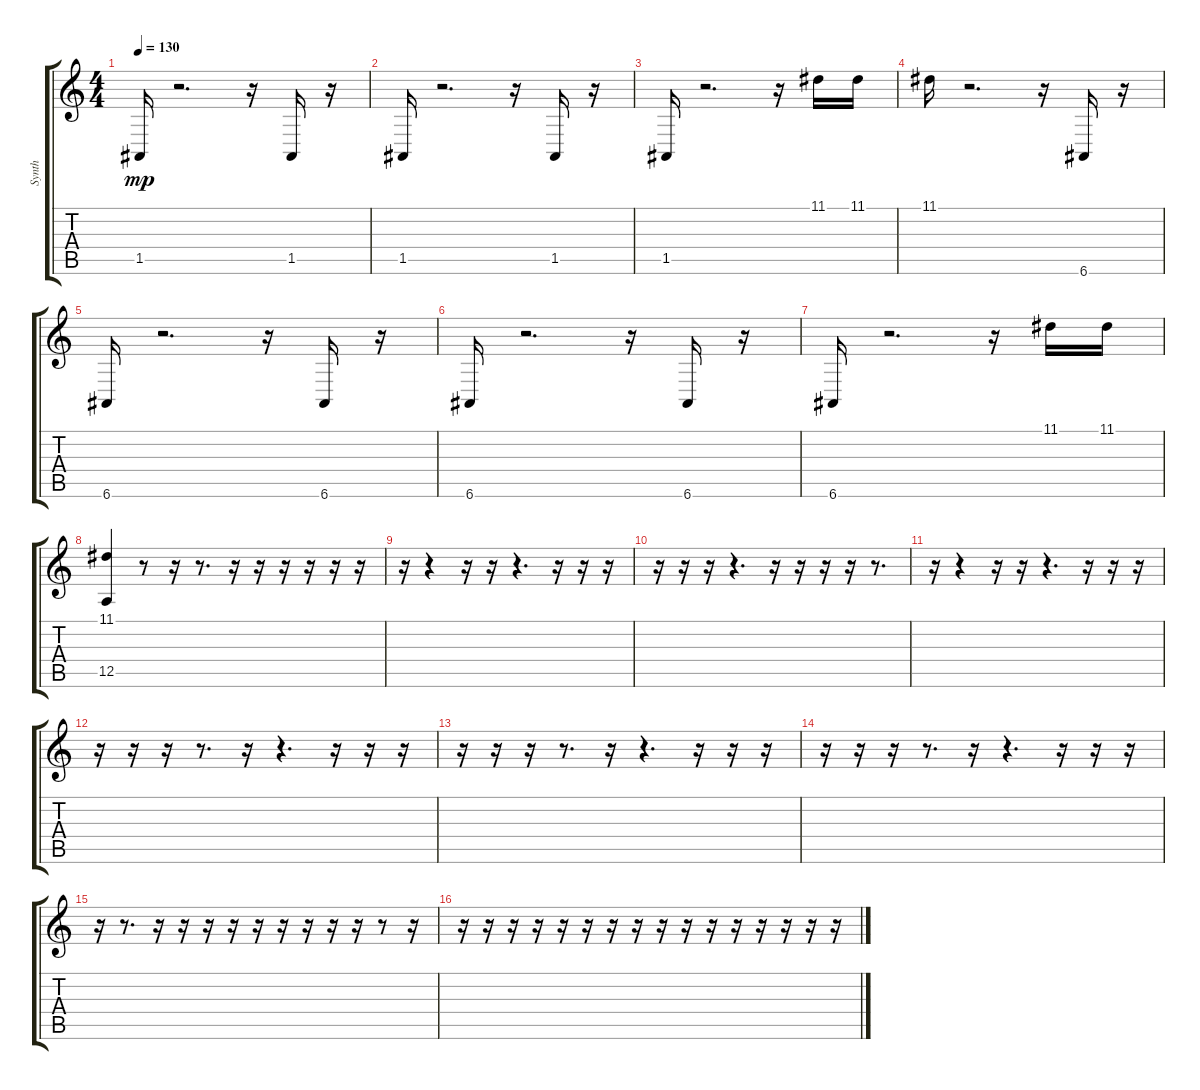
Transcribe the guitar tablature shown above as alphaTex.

\track ("Synth" "Synth") {instrument lead1square}
\staff {score tabs}
\tuning (E4 B3 G3 D3 A2 E2) {hide}
\ts (4 4)
\tempo 130
\clef g2
\ks c
1.5.16{dy mp} r.2{d} r.16 1.5.16 r.16 |
1.5.16 r.2{d} r.16 1.5.16 r.16 |
1.5.16 r.2{d} r.16 11.1.16 11.1.16 |
11.1.16 r.2{d} r.16 6.6.16 r.16 |
6.6.16 r.2{d} r.16 6.6.16 r.16 |
6.6.16 r.2{d} r.16 6.6.16 r.16 |
6.6.16 r.2{d} r.16 11.1.16 11.1.16 |
(11.1 12.5).4 r.8 r.16 r.8{d} r.16 r.16 r.16 r.16 r.16 r.16 |
r.16 r.4 r.16 r.16 r.4{d} r.16 r.16 r.16 |
r.16 r.16 r.16 r.4{d} r.16 r.16 r.16 r.16 r.8{d} |
r.16 r.4 r.16 r.16 r.4{d} r.16 r.16 r.16 |
r.16 r.16 r.16 r.8{d} r.16 r.4{d} r.16 r.16 r.16 |
r.16 r.16 r.16 r.8{d} r.16 r.4{d} r.16 r.16 r.16 |
r.16 r.16 r.16 r.8{d} r.16 r.4{d} r.16 r.16 r.16 |
r.16 r.8{d} r.16 r.16 r.16 r.16 r.16 r.16 r.16 r.16 r.16 r.8 r.16 |
r.16 r.16 r.16 r.16 r.16 r.16 r.16 r.16 r.16 r.16 r.16 r.16 r.16 r.16 r.16 r.16
